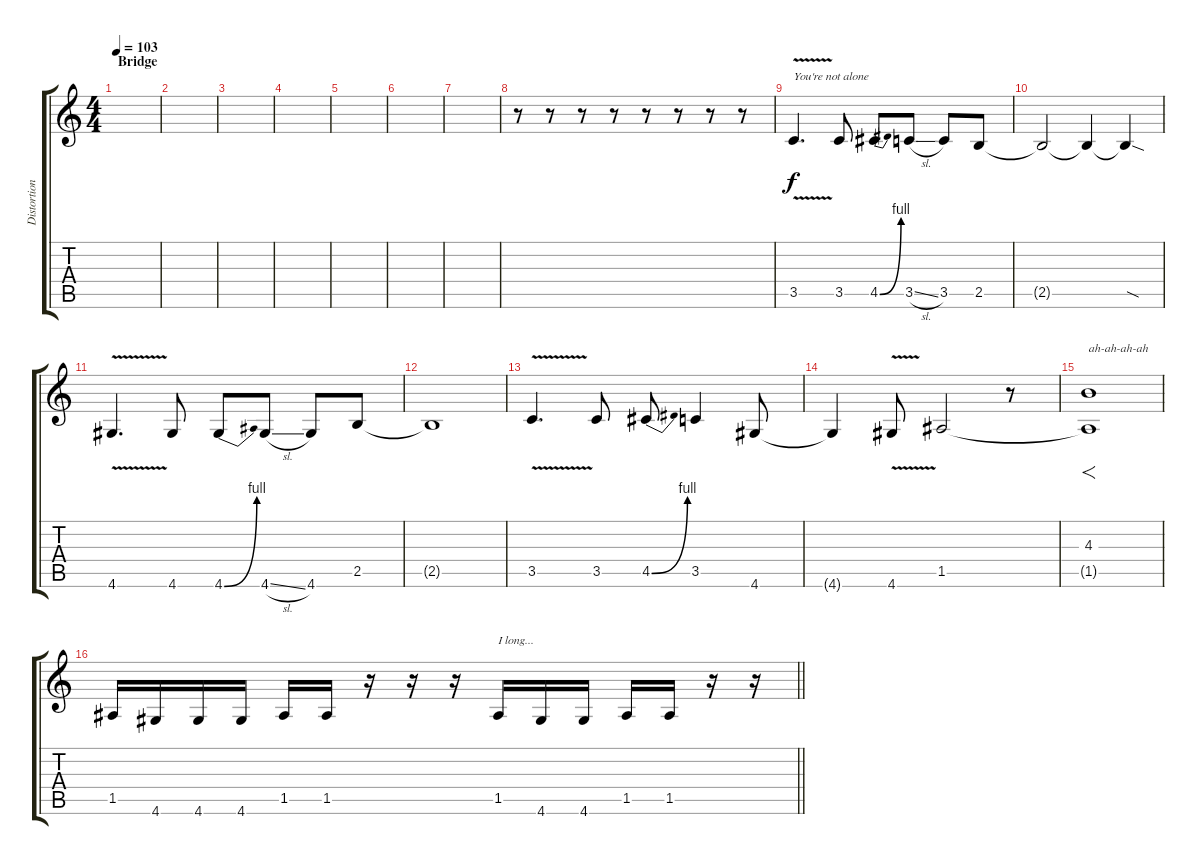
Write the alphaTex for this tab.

\track ("Distortion Guitar" "Distortion") {instrument distortionguitar}
\staff {score tabs}
\tuning (E4 B3 G3 D3 A2 E2) {hide}
\ts (4 4)
\section ("" "Bridge")
\tempo 103
\clef g2
\ks c
|
|
|
|
|
|
|
r.8 r.8 r.8 r.8 r.8 r.8 r.8 r.8 |
3.5{v}.4{d txt "You're not alone" volume 14} 3.5.8 4.5{be (bend 0 0 60 4)}.8 3.5{sl}.8 3.5.8 2.5.8 |
2.5{t}.2 2.5{t}.4 2.5{sod t}.4 |
4.6{v}.4{d} 4.6.8 4.6{be (bend 0 0 60 4)}.8 4.6{sl}.8 4.6.8 2.5.8 |
2.5{t}.1 |
3.5{v}.4{d} 3.5.8 4.5{be (bend 0 0 60 4)}.8 3.5.4 4.6.8 |
4.6{t}.4 4.6{v}.8 1.5.2 r.8 |
(4.3 1.5{t}).1{f txt "ah-ah-ah-ah"} |
\barLineRight lightlight
1.5.16{volume 12} 4.6.16 4.6.16 4.6.16 1.5.16 1.5.16 r.16 r.16 r.16 1.5.16{txt "I long..."} 4.6.16 4.6.16 1.5.16 1.5.16 r.16 r.16
